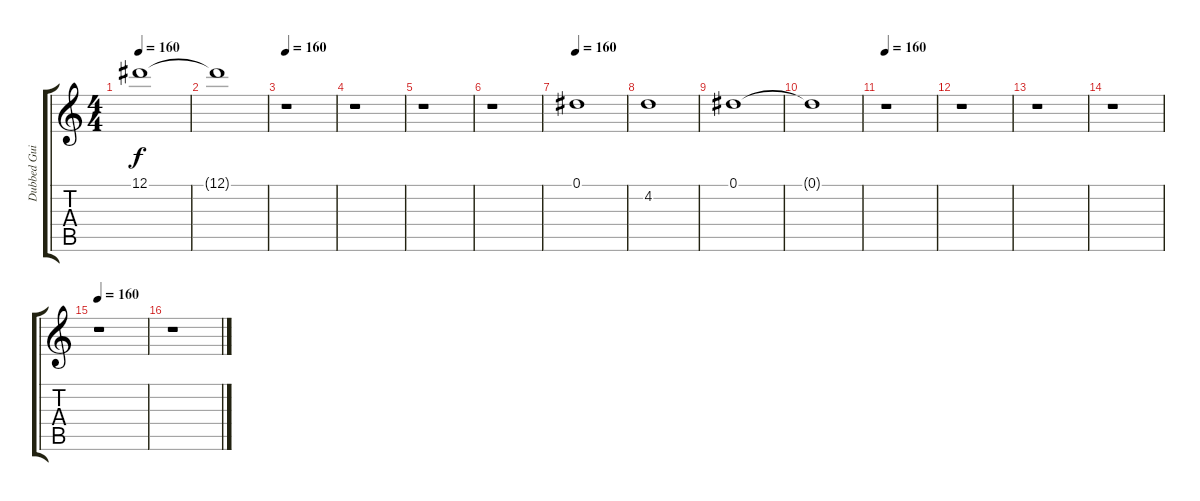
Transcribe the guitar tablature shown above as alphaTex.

\track ("Dubbed Guitar [Rivers Cuomo-Brian Bell]" "Dubbed Gui") {instrument electricguitarmuted}
\staff {score tabs}
\tuning (Eb4 Bb3 Gb3 Db3 Ab2 Eb2) {hide}
\ts (4 4)
\tempo 160
\clef g2
\ks c
12.1.1{dy f} |
12.1{t}.1 |
\tempo 160
r.1{volume 16 balance 4 instrument overdrivenguitar} |
r.1 |
r.1 |
r.1 |
\tempo 160
0.1.1{volume 16 balance 4 instrument overdrivenguitar} |
4.2.1 |
0.1.1 |
0.1{t}.1 |
\tempo 160
r.1 |
r.1 |
r.1 |
r.1 |
\tempo 160
r.1 |
r.1
